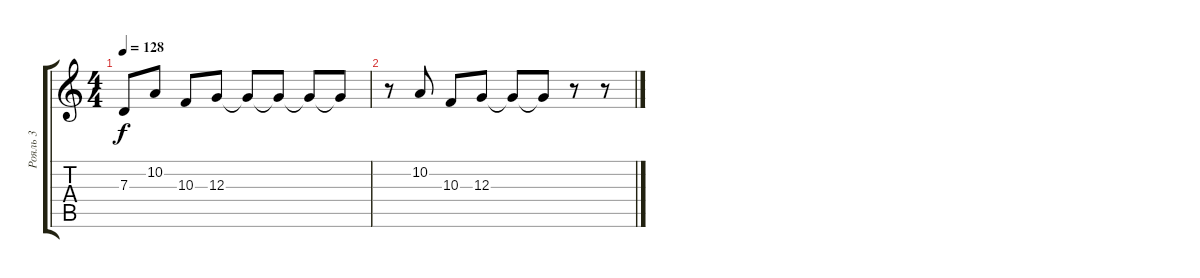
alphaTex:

\track ("Рояль 3" "Рояль 3") {instrument brightacousticpiano}
\staff {score tabs}
\tuning (E4 B3 G3 D3 A2 E2) {hide}
\ts (4 4)
\tempo 128
\clef g2
\ks c
7.3.8{dy f} 10.2.8 10.3.8 12.3.8 12.3{t}.8 12.3{t}.8 12.3{t}.8 12.3{t}.8 |
r.8 10.2.8 10.3.8 12.3.8 12.3{t}.8 12.3{t}.8 r.8 r.8
